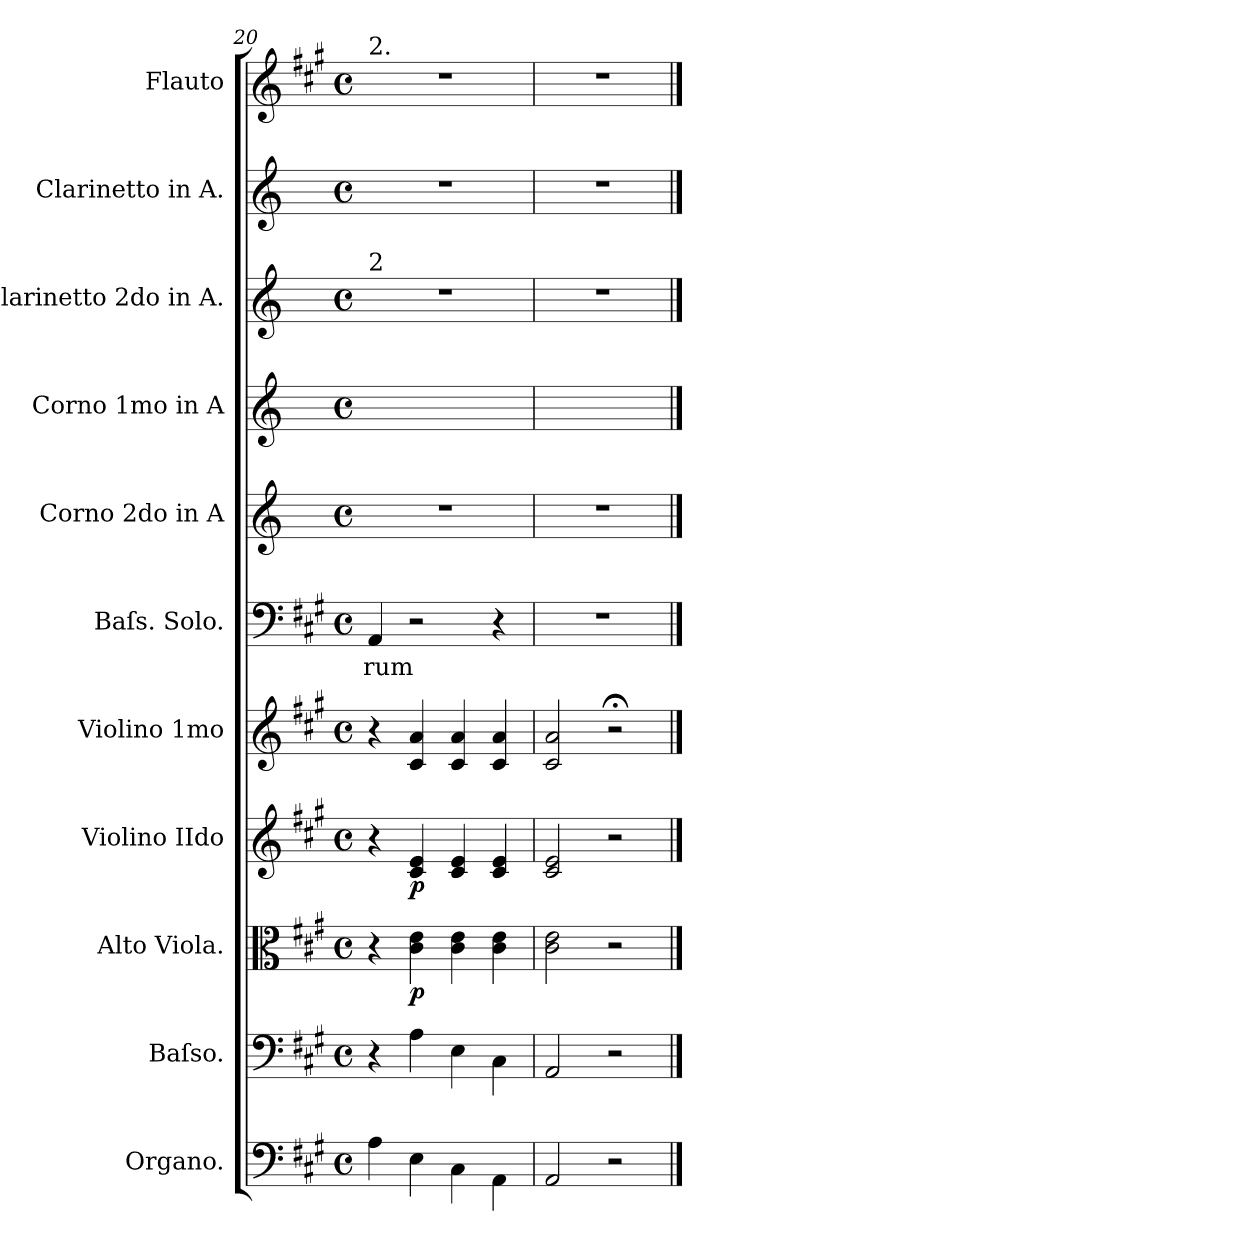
**kern	**kern	**kern	**dynam	**kern	**dynam	**kern	**kern	**text	**kern	**kern	**kern	**kern	**kern
*part11	*part10	*part9	*part9	*part8	*part8	*part7	*part6	*part6	*part5	*part4	*part3	*part2	*part1
*staff11	*staff10	*staff9	*staff9	*staff8	*staff8	*staff7	*staff6	*staff6	*staff5	*staff4	*staff3	*staff2	*staff1
*I"Organo.	*I"Baſso.	*I"Alto Viola.	*	*I"Violino IIdo	*	*I"Violino 1mo	*I"Baſs. Solo.	*	*I"Corno 2do in A	*I"Corno 1mo in A	*I"Clarinetto 2do in A.	*I"Clarinetto in A.	*I"Flauto
*I'org	*I'b	*I'a-vla	*	*I'Vn II	*	*	*I'B	*	*I'cor 2	*I'cor 1	*I'cl 2	*I'cl 1	*I'fl
*clefF4	*clefF4	*clefC3	*	*clefG2	*	*clefG2	*clefF4	*	*clefG2	*clefG2	*clefG2	*clefG2	*clefG2
*	*	*	*	*	*	*	*	*	*ITrd2c3	*ITrd2c3	*ITrd2c3	*ITrd2c3	*
*k[f#c#g#]	*k[f#c#g#]	*k[f#c#g#]	*	*k[f#c#g#]	*	*k[f#c#g#]	*k[f#c#g#]	*	*k[f#c#g#]	*k[f#c#g#]	*k[f#c#g#]	*k[f#c#g#]	*k[f#c#g#]
*M4/4	*M4/4	*M4/4	*	*M4/4	*	*M4/4	*M4/4	*	*M4/4	*M4/4	*M4/4	*M4/4	*M4/4
*met(c)	*met(c)	*met(c)	*	*met(c)	*	*met(c)	*met(c)	*	*met(c)	*met(c)	*met(c)	*met(c)	*met(c)
=20	=20	=20	=20	=20	=20	=20	=20	=20	=20	=20	=20	=20	=20
!	!	!	!	!	!	!	!	!	!	!	!	!	!LO:TX:a:t=2.
!	!	!	!	!	!	!	!	!	!	!	!LO:TX:a:t=2	!	!
4A\	4r	4r	.	4r	.	4r	4AA/	-rum	1r	1ryy	1r	1r	1r
!	!	!	!LO:DY:b	!	!LO:DY:b	!	!	!	!	!	!	!	!
4E\	4A\	4c#\ 4e\	p	4c#/ 4e/	p	4c#/ 4a/	2r	.	.	.	.	.	.
4C#\	4E\	4c#\ 4e\	.	4c#/ 4e/	.	4c#/ 4a/	.	.	.	.	.	.	.
4AA\	4C#\	4c#\ 4e\	.	4c#/ 4e/	.	4c#/ 4a/	4r	.	.	.	.	.	.
=21	=21	=21	=21	=21	=21	=21	=21	=21	=21	=21	=21	=21	=21
2AA/	2AA/	2c#\ 2e\	.	2c#/ 2e/	.	2c#/ 2a/	1r	.	1r	1ryy	1r	1r	1r
2r	2r	2r	.	2r	.	2r;<	.	.	.	.	.	.	.
==	==	==	==	==	==	==	==	==	==	==	==	==	==
*-	*-	*-	*-	*-	*-	*-	*-	*-	*-	*-	*-	*-	*-
